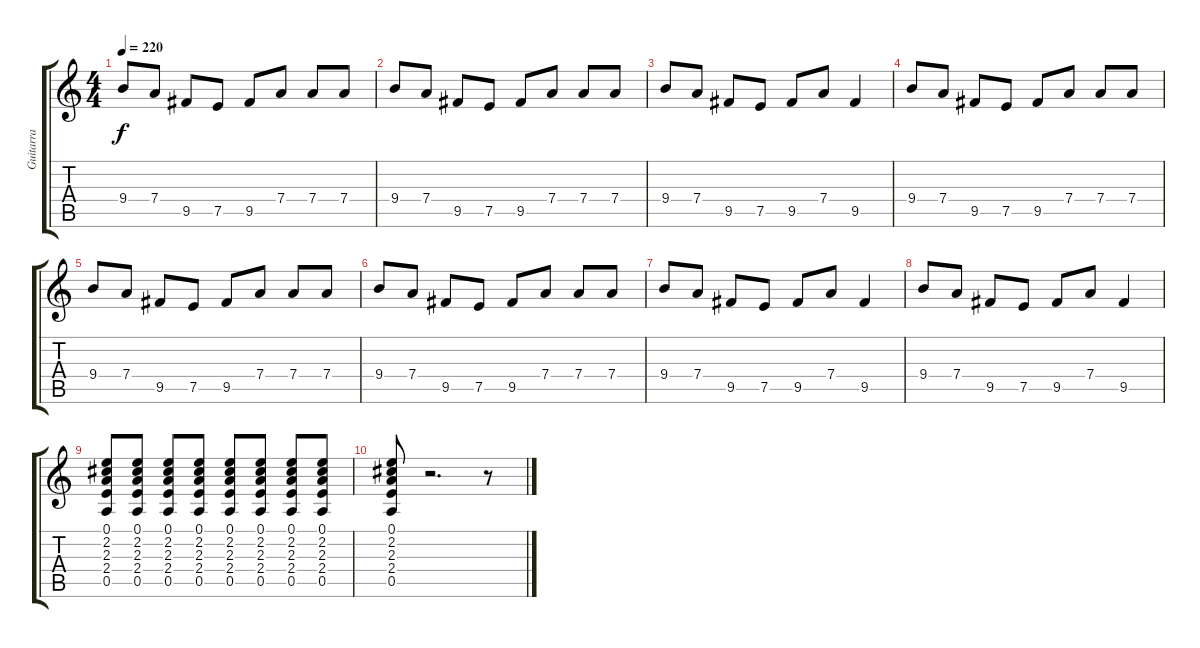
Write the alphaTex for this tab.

\track ("Guitarra" "Guitarra") {instrument electricguitarjazz}
\staff {score tabs}
\tuning (E4 B3 G3 D3 A2 E2) {hide}
\ts (4 4)
\tempo 220
\clef g2
\ks c
9.4.8{dy f} 7.4.8 9.5.8 7.5.8 9.5.8 7.4.8 7.4.8 7.4.8 |
9.4.8 7.4.8 9.5.8 7.5.8 9.5.8 7.4.8 7.4.8 7.4.8 |
9.4.8 7.4.8 9.5.8 7.5.8 9.5.8 7.4.8 9.5.4 |
9.4.8 7.4.8 9.5.8 7.5.8 9.5.8 7.4.8 7.4.8 7.4.8 |
9.4.8 7.4.8 9.5.8 7.5.8 9.5.8 7.4.8 7.4.8 7.4.8 |
9.4.8 7.4.8 9.5.8 7.5.8 9.5.8 7.4.8 7.4.8 7.4.8 |
9.4.8 7.4.8 9.5.8 7.5.8 9.5.8 7.4.8 9.5.4 |
9.4.8 7.4.8 9.5.8 7.5.8 9.5.8 7.4.8 9.5.4 |
(0.1 2.2 2.3 2.4 0.5).8 (0.1 2.2 2.3 2.4 0.5).8 (0.1 2.2 2.3 2.4 0.5).8 (0.1 2.2 2.3 2.4 0.5).8 (0.1 2.2 2.3 2.4 0.5).8 (0.1 2.2 2.3 2.4 0.5).8 (0.1 2.2 2.3 2.4 0.5).8 (0.1 2.2 2.3 2.4 0.5).8 |
(0.1 2.2 2.3 2.4 0.5).8 r.2{d} r.8
